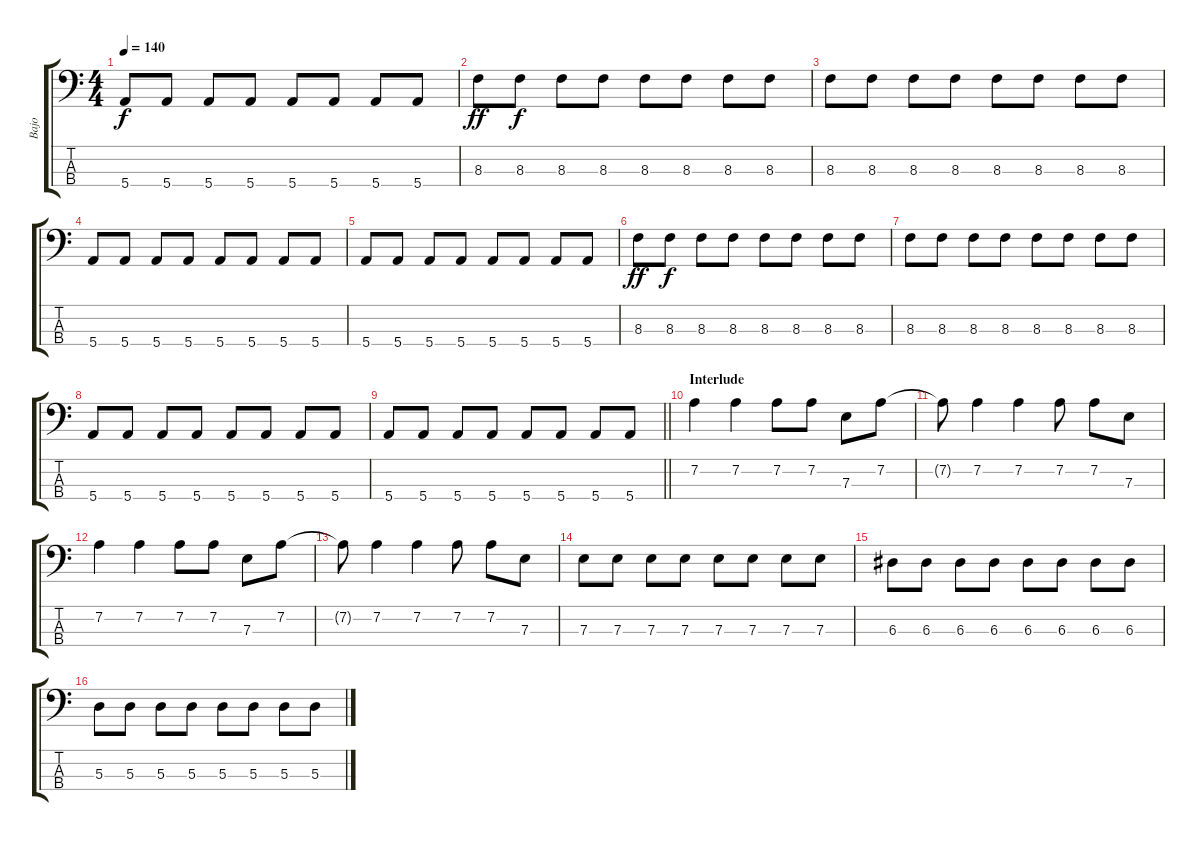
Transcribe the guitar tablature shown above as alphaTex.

\track ("Bajo" "Bajo") {instrument electricbasspick}
\staff {score tabs}
\tuning (G2 D2 A1 E1) {hide}
\ts (4 4)
\tempo 140
\clef f4
\ks c
5.4.8{dy f} 5.4.8 5.4.8 5.4.8 5.4.8 5.4.8 5.4.8 5.4.8 |
8.3.8{dy ff} 8.3.8{dy f} 8.3.8 8.3.8 8.3.8 8.3.8 8.3.8 8.3.8 |
8.3.8 8.3.8 8.3.8 8.3.8 8.3.8 8.3.8 8.3.8 8.3.8 |
5.4.8 5.4.8 5.4.8 5.4.8 5.4.8 5.4.8 5.4.8 5.4.8 |
5.4.8 5.4.8 5.4.8 5.4.8 5.4.8 5.4.8 5.4.8 5.4.8 |
8.3.8{dy ff} 8.3.8{dy f} 8.3.8 8.3.8 8.3.8 8.3.8 8.3.8 8.3.8 |
8.3.8 8.3.8 8.3.8 8.3.8 8.3.8 8.3.8 8.3.8 8.3.8 |
5.4.8 5.4.8 5.4.8 5.4.8 5.4.8 5.4.8 5.4.8 5.4.8 |
\barLineRight lightlight
5.4.8 5.4.8 5.4.8 5.4.8 5.4.8 5.4.8 5.4.8 5.4.8 |
\section ("" "Interlude")
7.2.4 7.2.4 7.2.8 7.2.8 7.3.8 7.2.8 |
7.2{t}.8 7.2.4 7.2.4 7.2.8 7.2.8 7.3.8 |
7.2.4 7.2.4 7.2.8 7.2.8 7.3.8 7.2.8 |
7.2{t}.8 7.2.4 7.2.4 7.2.8 7.2.8 7.3.8 |
7.3.8 7.3.8 7.3.8 7.3.8 7.3.8 7.3.8 7.3.8 7.3.8 |
6.3.8 6.3.8 6.3.8 6.3.8 6.3.8 6.3.8 6.3.8 6.3.8 |
5.3.8 5.3.8 5.3.8 5.3.8 5.3.8 5.3.8 5.3.8 5.3.8
